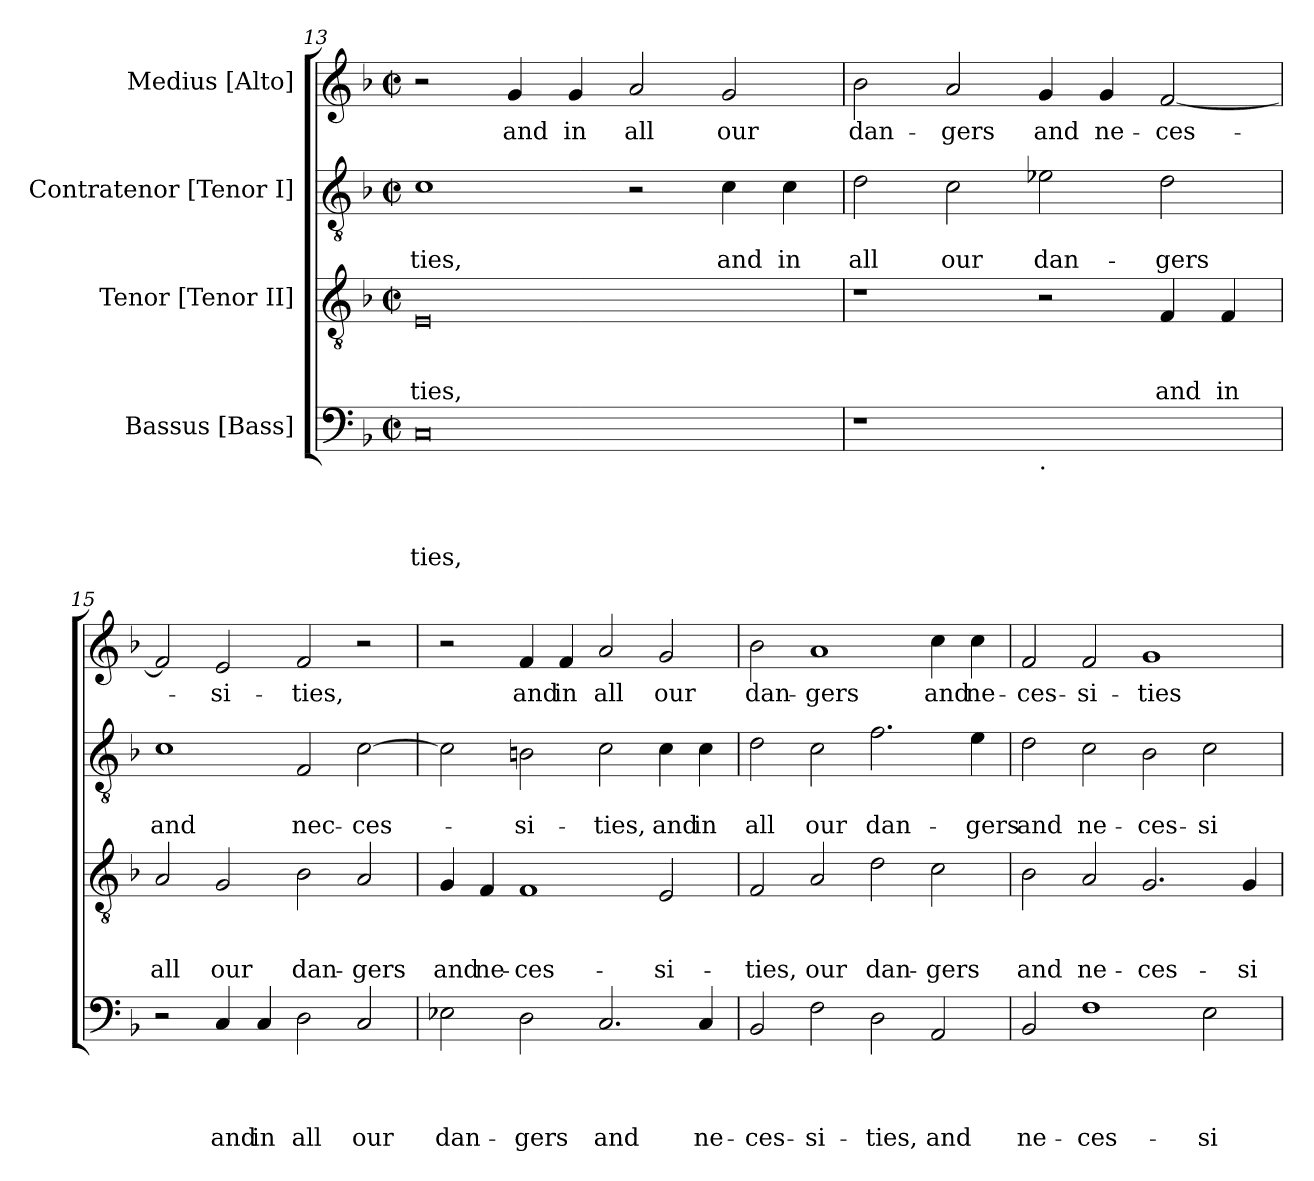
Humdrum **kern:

**kern	**text	**text	**text	**text	**kern	**text	**text	**text	**kern	**text	**text	**kern	**text
*part4	*part4	*part4	*part4	*part4	*part3	*part3	*part3	*part3	*part2	*part2	*part2	*part1	*part1
*staff4	*staff4	*staff4	*staff4	*staff4	*staff3	*staff3	*staff3	*staff3	*staff2	*staff2	*staff2	*staff1	*staff1
*I"Bassus [Bass]	*	*	*	*	*I"Tenor [Tenor II]	*	*	*	*I"Contratenor [Tenor I]	*	*	*I"Medius [Alto]	*
*clefF4	*	*	*	*	*clefGv2	*	*	*	*clefGv2	*	*	*clefG2	*
*k[b-]	*	*	*	*	*k[b-]	*	*	*	*k[b-]	*	*	*k[b-]	*
*F:	*	*	*	*	*F:	*	*	*	*F:	*	*	*F:	*
*M2/2	*	*	*	*	*M2/2	*	*	*	*M2/2	*	*	*M2/2	*
*met(c|)	*	*	*	*	*met(c|)	*	*	*	*met(c|)	*	*	*met(c|)	*
=13	=13	=13	=13	=13	=13	=13	=13	=13	=13	=13	=13	=13	=13
!	!	!	!	!LO:LY:b	!	!	!	!LO:LY:b	!	!	!LO:LY:b	!	!
0C	.	.	.	-ties,	0E	.	.	-ties,	1c	.	-ties,	2r	.
!	!	!	!	!	!	!	!	!	!	!	!	!	!LO:LY:b
.	.	.	.	.	.	.	.	.	.	.	.	4g/	and
!	!	!	!	!	!	!	!	!	!	!	!	!	!LO:LY:b
.	.	.	.	.	.	.	.	.	.	.	.	4g/	in
!	!	!	!	!	!	!	!	!	!	!	!	!	!LO:LY:b
.	.	.	.	.	.	.	.	.	2r	.	.	2a/	all
!	!	!	!	!	!	!	!	!	!	!	!LO:LY:b	!	!LO:LY:b
.	.	.	.	.	.	.	.	.	4c\	.	and	2g/	our
!	!	!	!	!	!	!	!	!	!	!	!LO:LY:b	!	!
.	.	.	.	.	.	.	.	.	4c\	.	in	.	.
=14	=14	=14	=14	=14	=14	=14	=14	=14	=14	=14	=14	=14	=14
!	!	!	!	!	!	!	!	!	!	!	!LO:LY:b	!	!LO:LY:b
1r	.	.	.	.	1r	.	.	.	2d\	.	all	2b-\	dan-
!	!	!	!	!	!	!	!	!	!	!	!LO:LY:b	!	!LO:LY:b
.	.	.	.	.	.	.	.	.	2c\	.	our	2a/	-gers
!LO:TX:b:t=.	!	!	!	!	!	!	!	!	!	!	!	!	!
!	!	!	!	!	!	!	!	!	!	!	!LO:LY:b	!	!LO:LY:b
1ryy	.	.	.	.	2r	.	.	.	2e-X\	.	dan-	4g/	and
!	!	!	!	!	!	!	!	!	!	!	!	!	!LO:LY:b
.	.	.	.	.	.	.	.	.	.	.	.	4g/	ne-
!	!	!	!	!	!	!	!	!LO:LY:b	!	!	!LO:LY:b	!	!LO:LY:b
.	.	.	.	.	4F/	.	.	and	2d\	.	-gers	[<2f/	-ces-
!	!	!	!	!	!	!	!	!LO:LY:b	!	!	!	!	!
.	.	.	.	.	4F/	.	.	in	.	.	.	.	.
=15	=15	=15	=15	=15	=15	=15	=15	=15	=15	=15	=15	=15	=15
!	!	!	!	!	!	!	!	!LO:LY:b	!	!	!LO:LY:b	!	!
2r	.	.	.	.	2A/	.	.	all	1c	.	and	2f/]	.
!	!	!	!	!LO:LY:b	!	!	!	!LO:LY:b	!	!	!	!	!LO:LY:b
4C/	.	.	.	and	2G/	.	.	our	.	.	.	2e/	-si-
!	!	!	!	!LO:LY:b	!	!	!	!	!	!	!	!	!
4C/	.	.	.	in	.	.	.	.	.	.	.	.	.
!	!	!	!	!LO:LY:b	!	!	!	!LO:LY:b	!	!	!LO:LY:b	!	!LO:LY:b
2D\	.	.	.	all	2B-\	.	.	dan-	2F/	.	nec-	2f/	-ties,
!	!	!	!	!LO:LY:b	!	!	!	!LO:LY:b	!	!	!LO:LY:b	!	!
2C/	.	.	.	our	2A/	.	.	-gers	[>2c\	.	-ces-	2r	.
!!LO:PB:g=z
=16	=16	=16	=16	=16	=16	=16	=16	=16	=16	=16	=16	=16	=16
!	!	!	!	!LO:LY:b	!	!	!	!LO:LY:b	!	!	!	!	!
2E-X\	.	.	.	dan-	4G/	.	.	and	2c\]	.	.	2r	.
!	!	!	!	!	!	!	!	!LO:LY:b	!	!	!	!	!
.	.	.	.	.	4F/	.	.	ne-	.	.	.	.	.
!	!	!	!	!LO:LY:b	!	!	!	!LO:LY:b	!	!	!LO:LY:b	!	!LO:LY:b
2D\	.	.	.	-gers	1F	.	.	-ces-	2Bn\	.	-si-	4f/	and
!	!	!	!	!	!	!	!	!	!	!	!	!	!LO:LY:b
.	.	.	.	.	.	.	.	.	.	.	.	4f/	in
!	!	!	!	!LO:LY:b	!	!	!	!	!	!	!LO:LY:b	!	!LO:LY:b
2.C/	.	.	.	and	.	.	.	.	2c\	.	-ties,	2a/	all
!	!	!	!	!	!	!	!	!LO:LY:b	!	!	!LO:LY:b	!	!LO:LY:b
.	.	.	.	.	2E/	.	.	-si-	4c\	.	and	2g/	our
!	!	!	!	!LO:LY:b	!	!	!	!	!	!	!LO:LY:b	!	!
4C/	.	.	.	ne-	.	.	.	.	4c\	.	in	.	.
=17	=17	=17	=17	=17	=17	=17	=17	=17	=17	=17	=17	=17	=17
!	!	!	!	!LO:LY:b	!	!	!	!LO:LY:b	!	!	!LO:LY:b	!	!LO:LY:b
2BB-/	.	.	.	-ces-	2F/	.	.	-ties,	2d\	.	all	2b-\	dan-
!	!	!	!	!LO:LY:b	!	!	!	!LO:LY:b	!	!	!LO:LY:b	!	!LO:LY:b
2F\	.	.	.	-si-	2A/	.	.	our	2c\	.	our	1a	-gers
!	!	!	!	!LO:LY:b	!	!	!	!LO:LY:b	!	!	!LO:LY:b	!	!
2D\	.	.	.	-ties,	2d\	.	.	dan-	2.f\	.	dan-	.	.
!	!	!	!	!LO:LY:b	!	!	!	!LO:LY:b	!	!	!	!	!LO:LY:b
2AA/	.	.	.	and	2c\	.	.	-gers	.	.	.	4cc\	and
!	!	!	!	!	!	!	!	!	!	!	!LO:LY:b	!	!LO:LY:b
.	.	.	.	.	.	.	.	.	4e\	.	-gers	4cc\	ne-
=18	=18	=18	=18	=18	=18	=18	=18	=18	=18	=18	=18	=18	=18
!	!	!	!	!LO:LY:b	!	!	!	!LO:LY:b	!	!	!LO:LY:b	!	!LO:LY:b
2BB-/	.	.	.	ne-	2B-\	.	.	and	2d\	.	and	2f/	-ces-
!	!	!	!	!LO:LY:b	!	!	!	!LO:LY:b	!	!	!LO:LY:b	!	!LO:LY:b
1F	.	.	.	-ces-	2A/	.	.	ne-	2c\	.	ne-	2f/	-si-
!	!	!	!	!	!	!	!	!LO:LY:b	!	!	!LO:LY:b	!	!LO:LY:b
.	.	.	.	.	2.G/	.	.	-ces-	2B-\	.	-ces-	1g	-ties
!	!	!	!	!LO:LY:b	!	!	!	!	!	!	!LO:LY:b	!	!
2E\	.	.	.	-si-	.	.	.	.	2c\	.	-si-	.	.
!	!	!	!	!	!	!	!	!LO:LY:b	!	!	!	!	!
.	.	.	.	.	4G/	.	.	-si-	.	.	.	.	.
=	=	=	=	=	=	=	=	=	=	=	=	=	=
*-	*-	*-	*-	*-	*-	*-	*-	*-	*-	*-	*-	*-	*-
